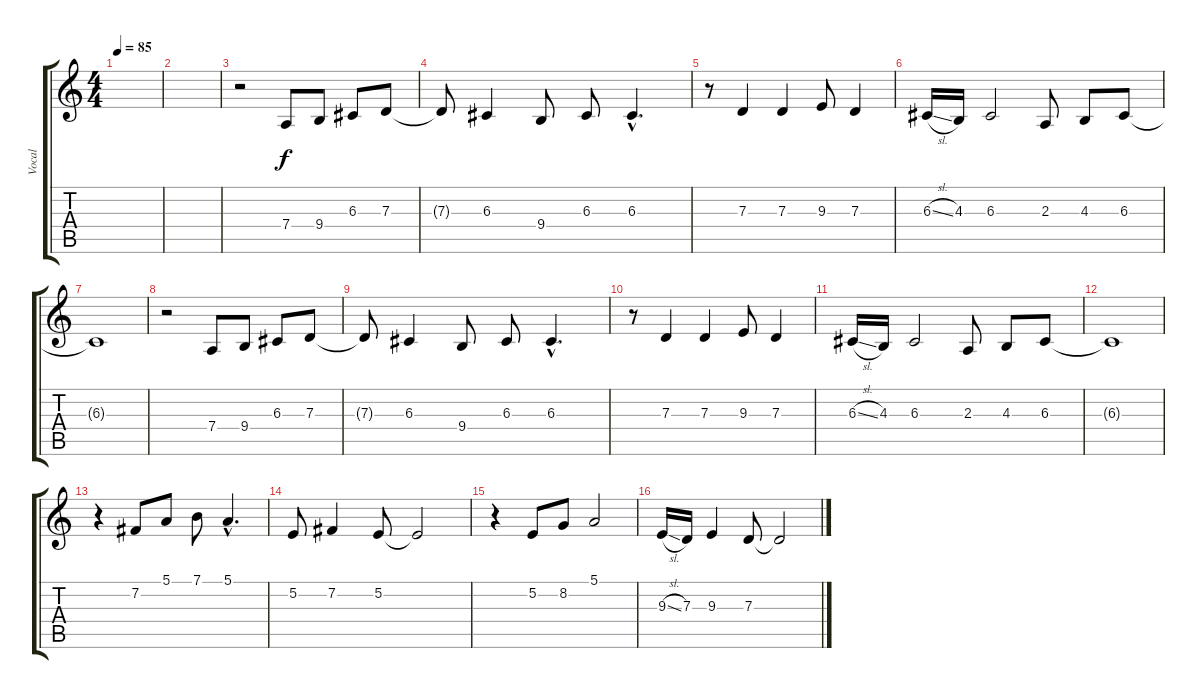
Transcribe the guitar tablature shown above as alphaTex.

\track ("Vocal" "Vocal") {instrument voiceoohs}
\staff {score tabs}
\tuning (E4 B3 G3 D3 A2 E2) {hide}
\ts (4 4)
\tempo 85
\clef g2
\ks c
|
|
r.2 7.4.8 9.4.8 6.3.8 7.3.8 |
7.3{t}.8 6.3.4 9.4.8 6.3.8 6.3{hac}.4{d} |
r.8 7.3.4 7.3.4 9.3.8 7.3.4 |
6.3{sl}.16 4.3.16 6.3.2 2.3.8 4.3.8 6.3.8 |
6.3{t}.1 |
r.2 7.4.8 9.4.8 6.3.8 7.3.8 |
7.3{t}.8 6.3.4 9.4.8 6.3.8 6.3{hac}.4{d} |
r.8 7.3.4 7.3.4 9.3.8 7.3.4 |
6.3{sl}.16 4.3.16 6.3.2 2.3.8 4.3.8 6.3.8 |
6.3{t}.1 |
r.4 7.2.8 5.1.8 7.1.8 5.1{hac}.4{d} |
5.2.8 7.2.4 5.2.8 5.2{t}.2 |
r.4 5.2.8 8.2.8 5.1.2 |
9.3{sl}.16 7.3.16 9.3.4 7.3.8 7.3{t}.2
